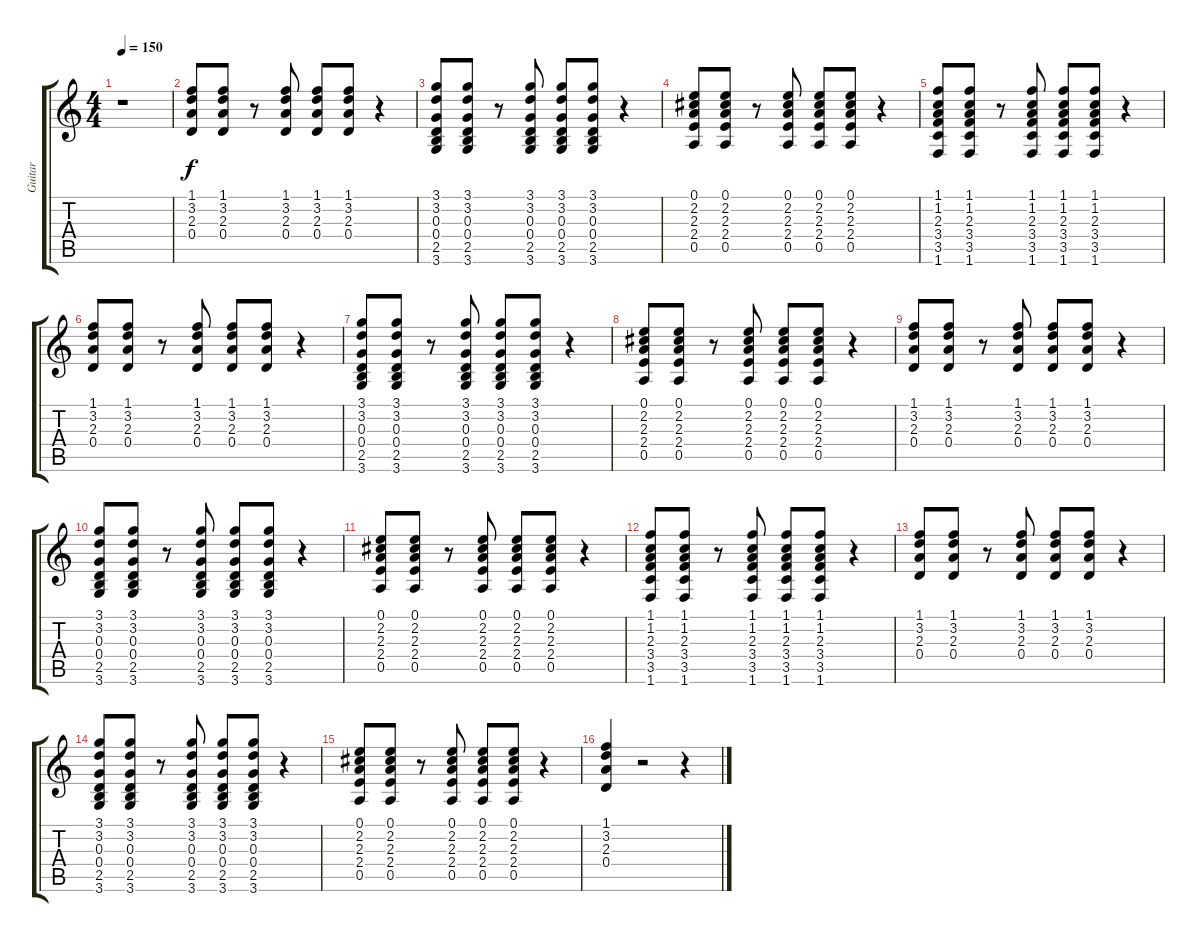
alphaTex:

\track ("Guitar" "Guitar") {instrument acousticguitarnylon}
\staff {score tabs}
\tuning (E4 B3 G3 D3 A2 E2) {hide}
\ts (4 4)
\tempo 150
\clef g2
\ks c
r.1{dy f} |
(1.1 3.2 2.3 0.4).8{volume 11 instrument acousticguitarnylon} (1.1 3.2 2.3 0.4).8 r.8 (1.1 3.2 2.3 0.4).8 (1.1 3.2 2.3 0.4).8 (1.1 3.2 2.3 0.4).8 r.4 |
(3.1 3.2 0.3 0.4 2.5 3.6).8 (3.1 3.2 0.3 0.4 2.5 3.6).8 r.8 (3.1 3.2 0.3 0.4 2.5 3.6).8 (3.1 3.2 0.3 0.4 2.5 3.6).8 (3.1 3.2 0.3 0.4 2.5 3.6).8 r.4 |
(0.1 2.2 2.3 2.4 0.5).8 (0.1 2.2 2.3 2.4 0.5).8 r.8 (0.1 2.2 2.3 2.4 0.5).8 (0.1 2.2 2.3 2.4 0.5).8 (0.1 2.2 2.3 2.4 0.5).8 r.4 |
(1.1 1.2 2.3 3.4 3.5 1.6).8 (1.1 1.2 2.3 3.4 3.5 1.6).8 r.8 (1.1 1.2 2.3 3.4 3.5 1.6).8 (1.1 1.2 2.3 3.4 3.5 1.6).8 (1.1 1.2 2.3 3.4 3.5 1.6).8 r.4 |
(1.1 3.2 2.3 0.4).8 (1.1 3.2 2.3 0.4).8 r.8 (1.1 3.2 2.3 0.4).8 (1.1 3.2 2.3 0.4).8 (1.1 3.2 2.3 0.4).8 r.4 |
(3.1 3.2 0.3 0.4 2.5 3.6).8 (3.1 3.2 0.3 0.4 2.5 3.6).8 r.8 (3.1 3.2 0.3 0.4 2.5 3.6).8 (3.1 3.2 0.3 0.4 2.5 3.6).8 (3.1 3.2 0.3 0.4 2.5 3.6).8 r.4 |
(0.1 2.2 2.3 2.4 0.5).8 (0.1 2.2 2.3 2.4 0.5).8 r.8 (0.1 2.2 2.3 2.4 0.5).8 (0.1 2.2 2.3 2.4 0.5).8 (0.1 2.2 2.3 2.4 0.5).8 r.4 |
(1.1 3.2 2.3 0.4).8{volume 11 instrument acousticguitarnylon} (1.1 3.2 2.3 0.4).8 r.8 (1.1 3.2 2.3 0.4).8 (1.1 3.2 2.3 0.4).8 (1.1 3.2 2.3 0.4).8 r.4 |
(3.1 3.2 0.3 0.4 2.5 3.6).8 (3.1 3.2 0.3 0.4 2.5 3.6).8 r.8 (3.1 3.2 0.3 0.4 2.5 3.6).8 (3.1 3.2 0.3 0.4 2.5 3.6).8 (3.1 3.2 0.3 0.4 2.5 3.6).8 r.4 |
(0.1 2.2 2.3 2.4 0.5).8 (0.1 2.2 2.3 2.4 0.5).8 r.8 (0.1 2.2 2.3 2.4 0.5).8 (0.1 2.2 2.3 2.4 0.5).8 (0.1 2.2 2.3 2.4 0.5).8 r.4 |
(1.1 1.2 2.3 3.4 3.5 1.6).8 (1.1 1.2 2.3 3.4 3.5 1.6).8 r.8 (1.1 1.2 2.3 3.4 3.5 1.6).8 (1.1 1.2 2.3 3.4 3.5 1.6).8 (1.1 1.2 2.3 3.4 3.5 1.6).8 r.4 |
(1.1 3.2 2.3 0.4).8 (1.1 3.2 2.3 0.4).8 r.8 (1.1 3.2 2.3 0.4).8 (1.1 3.2 2.3 0.4).8 (1.1 3.2 2.3 0.4).8 r.4 |
(3.1 3.2 0.3 0.4 2.5 3.6).8 (3.1 3.2 0.3 0.4 2.5 3.6).8 r.8 (3.1 3.2 0.3 0.4 2.5 3.6).8 (3.1 3.2 0.3 0.4 2.5 3.6).8 (3.1 3.2 0.3 0.4 2.5 3.6).8 r.4 |
(0.1 2.2 2.3 2.4 0.5).8 (0.1 2.2 2.3 2.4 0.5).8 r.8 (0.1 2.2 2.3 2.4 0.5).8 (0.1 2.2 2.3 2.4 0.5).8 (0.1 2.2 2.3 2.4 0.5).8 r.4 |
(1.1 3.2 2.3 0.4).4 r.2 r.4
